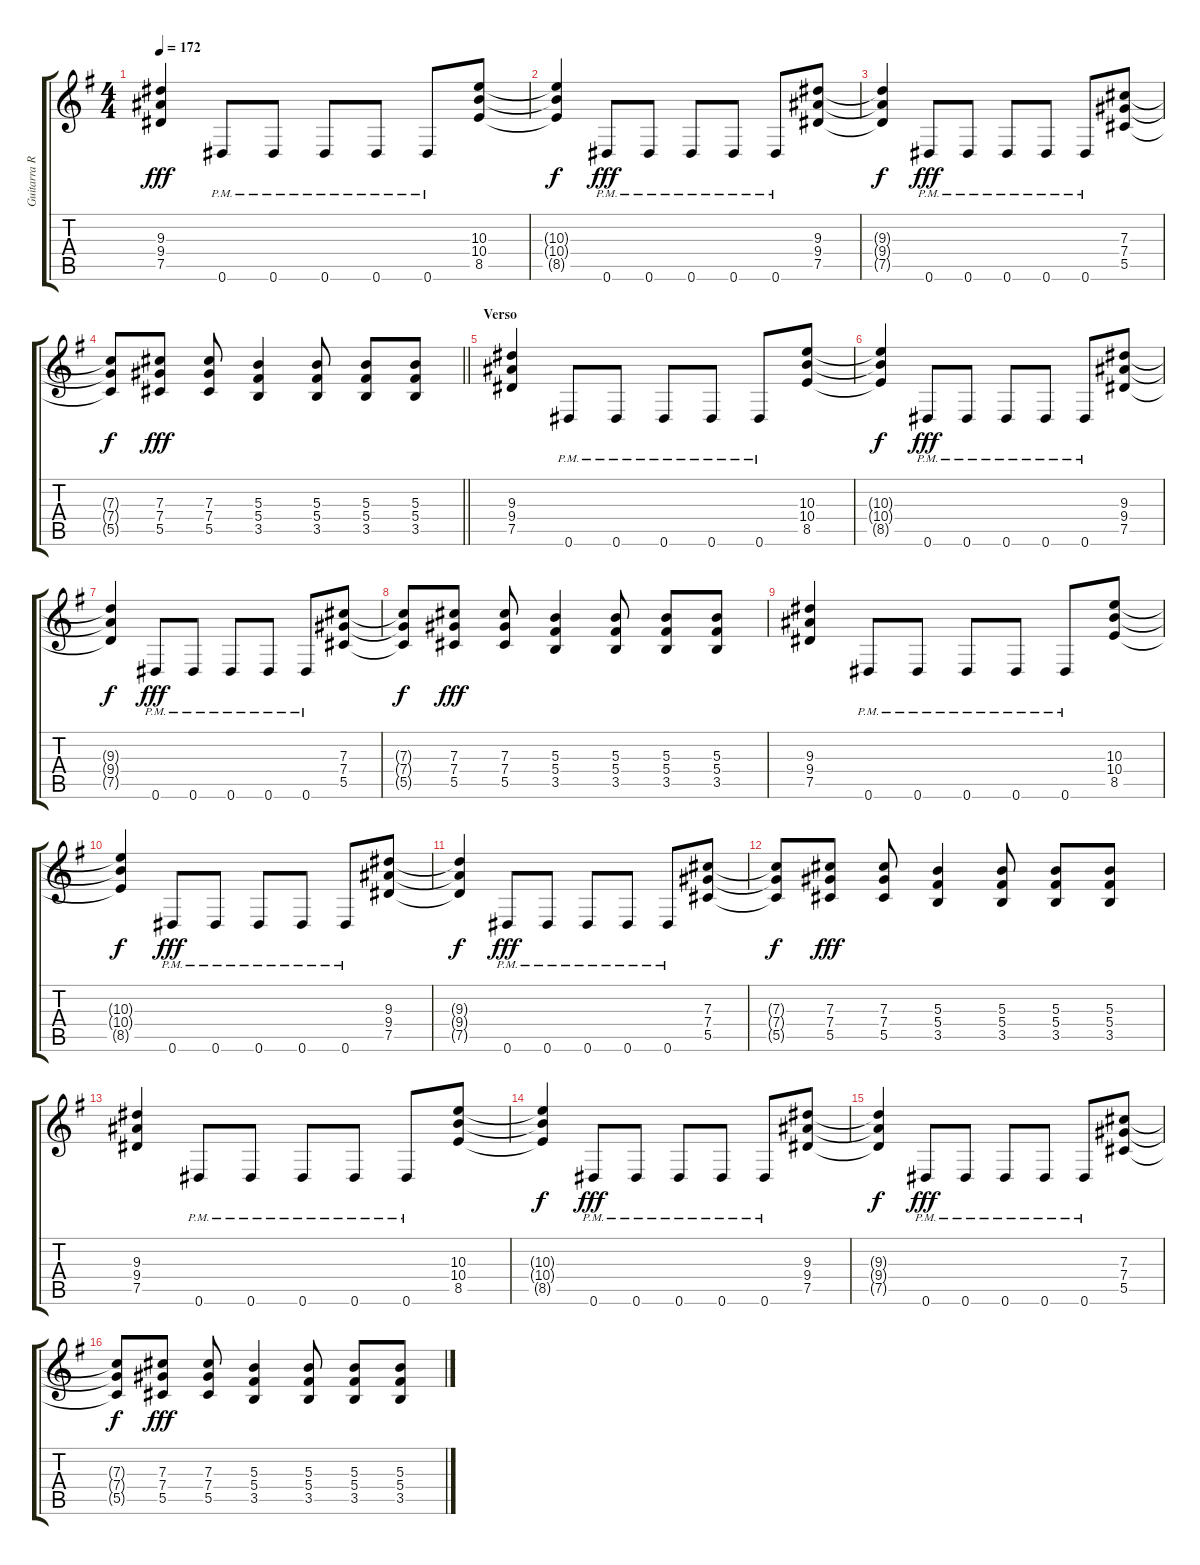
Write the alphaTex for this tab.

\track ("Guitarra Rítmica" "Guitarra R") {instrument distortionguitar}
\staff {score tabs}
\tuning (Eb4 Bb3 Gb3 Db3 Ab2 Eb2) {hide}
\ts (4 4)
\tempo 172
\clef g2
\ks eminor
(9.3 9.4 7.5).4{dy fff} 0.6{pm}.8 0.6{pm}.8 0.6{pm}.8 0.6{pm}.8 0.6{pm}.8 (10.3 10.4 8.5).8 |
(10.3{t} 10.4{t} 8.5{t}).4{dy f} 0.6{pm}.8{dy fff} 0.6{pm}.8 0.6{pm}.8 0.6{pm}.8 0.6{pm}.8 (9.3 9.4 7.5).8 |
(9.3{t} 9.4{t} 7.5{t}).4{dy f} 0.6{pm}.8{dy fff} 0.6{pm}.8 0.6{pm}.8 0.6{pm}.8 0.6{pm}.8 (7.3 7.4 5.5).8 |
\barLineRight lightlight
(7.3{t} 7.4{t} 5.5{t}).8{dy f} (7.3 7.4 5.5).8{dy fff} (7.3 7.4 5.5).8 (5.3 5.4 3.5).4 (5.3 5.4 3.5).8 (5.3 5.4 3.5).8 (5.3 5.4 3.5).8 |
\section ("" "Verso")
(9.3 9.4 7.5).4{volume 8} 0.6{pm}.8 0.6{pm}.8 0.6{pm}.8 0.6{pm}.8 0.6{pm}.8 (10.3 10.4 8.5).8 |
(10.3{t} 10.4{t} 8.5{t}).4{dy f} 0.6{pm}.8{dy fff} 0.6{pm}.8 0.6{pm}.8 0.6{pm}.8 0.6{pm}.8 (9.3 9.4 7.5).8 |
(9.3{t} 9.4{t} 7.5{t}).4{dy f} 0.6{pm}.8{dy fff} 0.6{pm}.8 0.6{pm}.8 0.6{pm}.8 0.6{pm}.8 (7.3 7.4 5.5).8 |
(7.3{t} 7.4{t} 5.5{t}).8{dy f} (7.3 7.4 5.5).8{dy fff} (7.3 7.4 5.5).8 (5.3 5.4 3.5).4 (5.3 5.4 3.5).8 (5.3 5.4 3.5).8 (5.3 5.4 3.5).8 |
(9.3 9.4 7.5).4 0.6{pm}.8 0.6{pm}.8 0.6{pm}.8 0.6{pm}.8 0.6{pm}.8 (10.3 10.4 8.5).8 |
(10.3{t} 10.4{t} 8.5{t}).4{dy f} 0.6{pm}.8{dy fff} 0.6{pm}.8 0.6{pm}.8 0.6{pm}.8 0.6{pm}.8 (9.3 9.4 7.5).8 |
(9.3{t} 9.4{t} 7.5{t}).4{dy f} 0.6{pm}.8{dy fff} 0.6{pm}.8 0.6{pm}.8 0.6{pm}.8 0.6{pm}.8 (7.3 7.4 5.5).8 |
(7.3{t} 7.4{t} 5.5{t}).8{dy f} (7.3 7.4 5.5).8{dy fff} (7.3 7.4 5.5).8 (5.3 5.4 3.5).4 (5.3 5.4 3.5).8 (5.3 5.4 3.5).8 (5.3 5.4 3.5).8 |
(9.3 9.4 7.5).4 0.6{pm}.8 0.6{pm}.8 0.6{pm}.8 0.6{pm}.8 0.6{pm}.8 (10.3 10.4 8.5).8 |
(10.3{t} 10.4{t} 8.5{t}).4{dy f} 0.6{pm}.8{dy fff} 0.6{pm}.8 0.6{pm}.8 0.6{pm}.8 0.6{pm}.8 (9.3 9.4 7.5).8 |
(9.3{t} 9.4{t} 7.5{t}).4{dy f} 0.6{pm}.8{dy fff} 0.6{pm}.8 0.6{pm}.8 0.6{pm}.8 0.6{pm}.8 (7.3 7.4 5.5).8 |
(7.3{t} 7.4{t} 5.5{t}).8{dy f} (7.3 7.4 5.5).8{dy fff} (7.3 7.4 5.5).8 (5.3 5.4 3.5).4 (5.3 5.4 3.5).8 (5.3 5.4 3.5).8 (5.3 5.4 3.5).8
